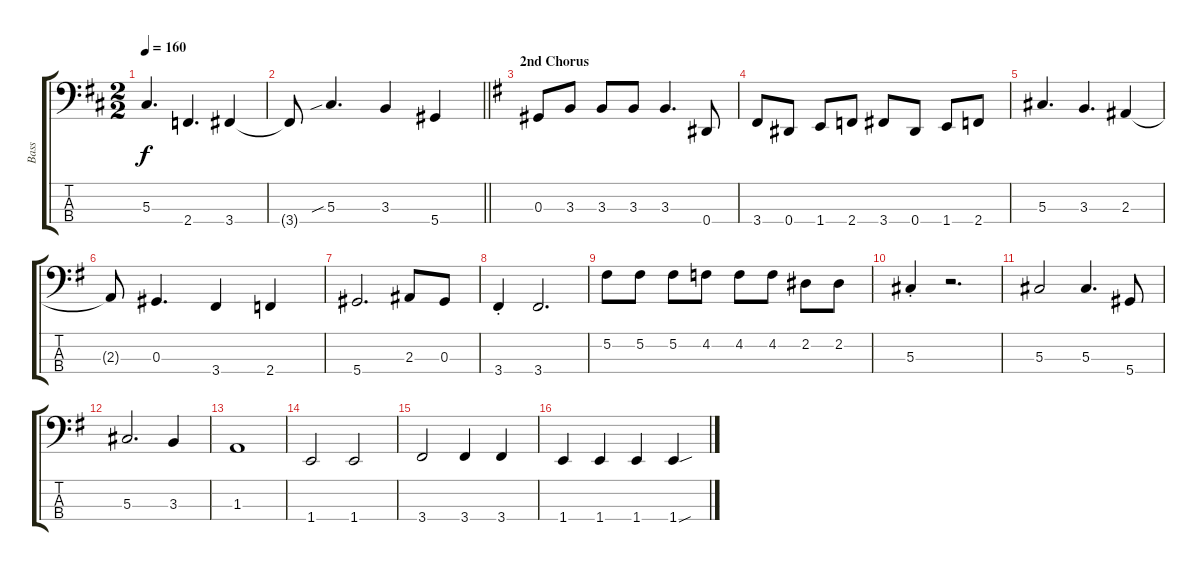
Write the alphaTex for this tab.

\track ("Bass" "Bass") {instrument electricbassfinger}
\staff {score tabs}
\tuning (Gb2 Db2 Ab1 Eb1) {hide}
\ts (2 2)
\tempo 160
\clef f4
\ks d
5.3.4{d dy f} 2.4.4{d} 3.4.4 |
\barLineRight lightlight
3.4{t}.8 5.3{sib}.4{d} 3.3.4 5.4.4 |
\section ("" "2nd Chorus")
\ks g
0.3.8 3.3.8 3.3.8 3.3.8 3.3.4{d} 0.4.8 |
3.4.8 0.4.8 1.4.8 2.4.8 3.4.8 0.4.8 1.4.8 2.4.8 |
5.3.4{d} 3.3.4{d} 2.3.4 |
2.3{t}.8 0.3.4{d} 3.4.4 2.4.4 |
5.4.2{d} 2.3.8 0.3.8 |
3.4{st}.4 3.4.2{d} |
5.2.8 5.2.8 5.2.8 4.2.8 4.2.8 4.2.8 2.2.8 2.2.8 |
5.3{st}.4 r.2{d} |
5.3.2 5.3.4{d} 5.4.8 |
5.3.2{d} 3.3.4 |
1.3.1 |
1.4.2 1.4.2 |
3.4.2 3.4.4 3.4.4 |
1.4.4 1.4.4 1.4.4 1.4{sou}.4
